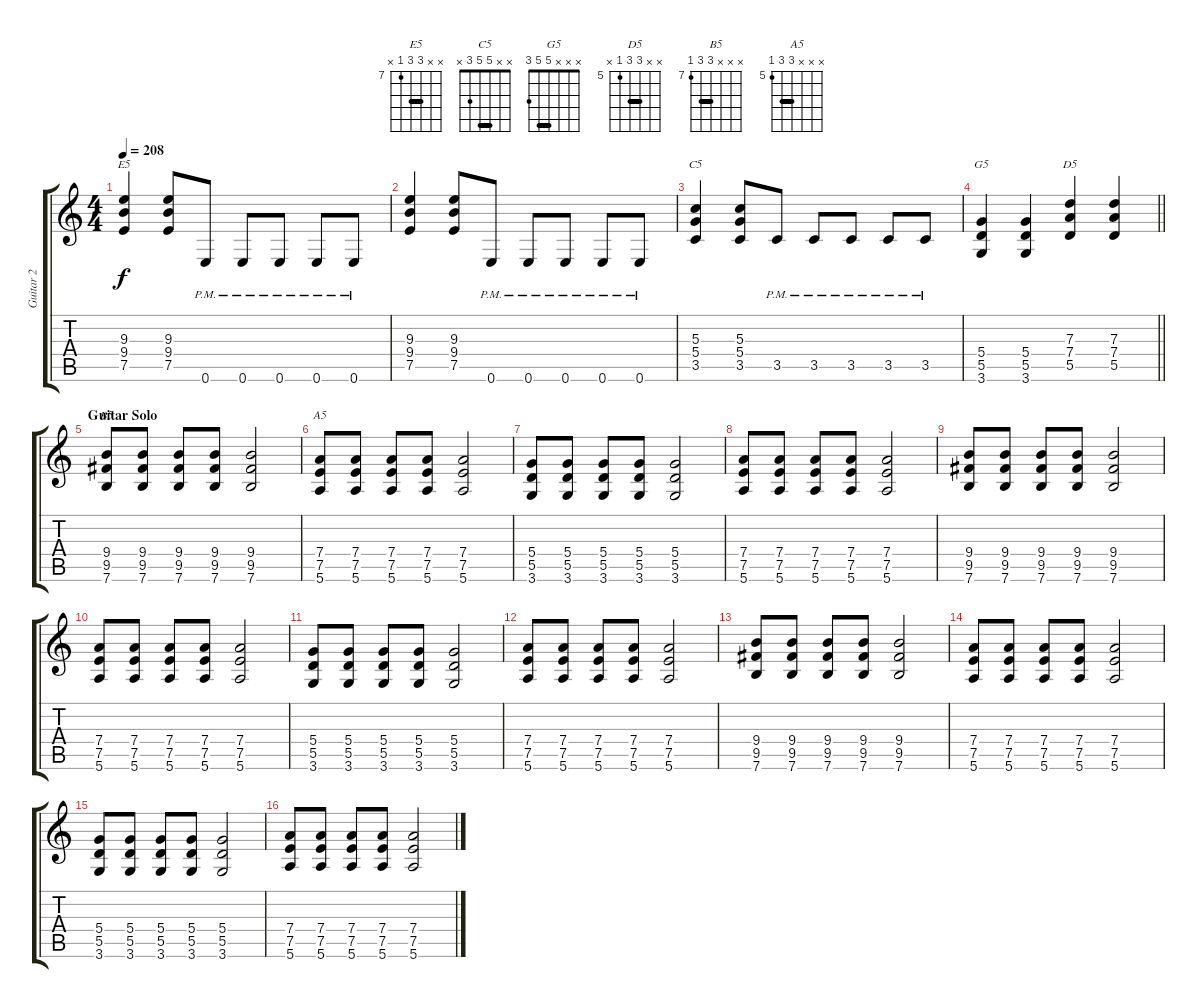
\track ("Guitar 2" "Guitar 2") {instrument distortionguitar}
\staff {score tabs}
\tuning (E4 B3 G3 D3 A2 E2) {hide}
\chord ("E5" x x 9 9 7 x) {firstfret 7 barre 9}
\chord ("C5" x x 5 5 3 x) {barre 5}
\chord ("G5" x x x 5 5 3) {barre 5}
\chord ("D5" x x 7 7 5 x) {firstfret 5 barre 7}
\chord ("B5" x x x 9 9 7) {firstfret 7 barre 9}
\chord ("A5" x x x 7 7 5) {firstfret 5 barre 7}
\ts (4 4)
\tempo 208
\clef g2
\ks c
(9.3 9.4 7.5).4{ch "E5" dy f} (9.3 9.4 7.5).8 0.6{pm}.8 0.6{pm}.8 0.6{pm}.8 0.6{pm}.8 0.6{pm}.8 |
(9.3 9.4 7.5).4 (9.3 9.4 7.5).8 0.6{pm}.8 0.6{pm}.8 0.6{pm}.8 0.6{pm}.8 0.6{pm}.8 |
(5.3 5.4 3.5).4{ch "C5"} (5.3 5.4 3.5).8 3.5{pm}.8 3.5{pm}.8 3.5{pm}.8 3.5{pm}.8 3.5{pm}.8 |
\barLineRight lightlight
(5.4 5.5 3.6).4{ch "G5"} (5.4 5.5 3.6).4 (7.3 7.4 5.5).4{ch "D5"} (7.3 7.4 5.5).4 |
\section ("" "Guitar Solo")
(9.4 9.5 7.6).8{ch "B5"} (9.4 9.5 7.6).8 (9.4 9.5 7.6).8 (9.4 9.5 7.6).8 (9.4 9.5 7.6).2 |
(7.4 7.5 5.6).8{ch "A5"} (7.4 7.5 5.6).8 (7.4 7.5 5.6).8 (7.4 7.5 5.6).8 (7.4 7.5 5.6).2 |
(5.4 5.5 3.6).8 (5.4 5.5 3.6).8 (5.4 5.5 3.6).8 (5.4 5.5 3.6).8 (5.4 5.5 3.6).2 |
(7.4 7.5 5.6).8 (7.4 7.5 5.6).8 (7.4 7.5 5.6).8 (7.4 7.5 5.6).8 (7.4 7.5 5.6).2 |
(9.4 9.5 7.6).8 (9.4 9.5 7.6).8 (9.4 9.5 7.6).8 (9.4 9.5 7.6).8 (9.4 9.5 7.6).2 |
(7.4 7.5 5.6).8 (7.4 7.5 5.6).8 (7.4 7.5 5.6).8 (7.4 7.5 5.6).8 (7.4 7.5 5.6).2 |
(5.4 5.5 3.6).8 (5.4 5.5 3.6).8 (5.4 5.5 3.6).8 (5.4 5.5 3.6).8 (5.4 5.5 3.6).2 |
(7.4 7.5 5.6).8 (7.4 7.5 5.6).8 (7.4 7.5 5.6).8 (7.4 7.5 5.6).8 (7.4 7.5 5.6).2 |
(9.4 9.5 7.6).8 (9.4 9.5 7.6).8 (9.4 9.5 7.6).8 (9.4 9.5 7.6).8 (9.4 9.5 7.6).2 |
(7.4 7.5 5.6).8 (7.4 7.5 5.6).8 (7.4 7.5 5.6).8 (7.4 7.5 5.6).8 (7.4 7.5 5.6).2 |
(5.4 5.5 3.6).8 (5.4 5.5 3.6).8 (5.4 5.5 3.6).8 (5.4 5.5 3.6).8 (5.4 5.5 3.6).2 |
(7.4 7.5 5.6).8 (7.4 7.5 5.6).8 (7.4 7.5 5.6).8 (7.4 7.5 5.6).8 (7.4 7.5 5.6).2
